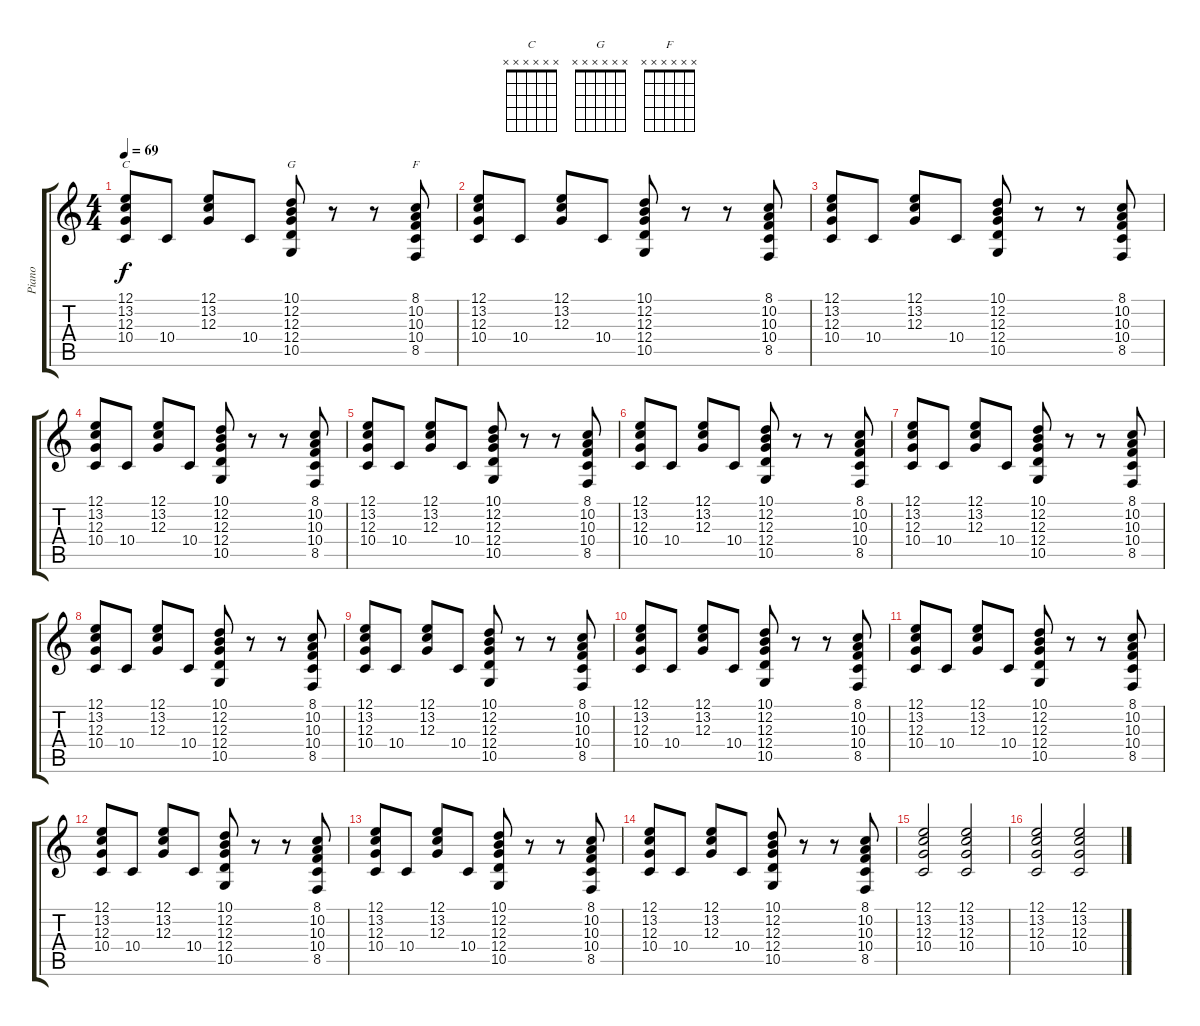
\track ("Piano" "Piano") {instrument acousticgrandpiano}
\staff {score tabs}
\tuning (E4 B3 G3 D3 A2 E2) {hide}
\chord ("C" x x x x x x)
\chord ("G" x x x x x x)
\chord ("F" x x x x x x)
\ts (4 4)
\tempo 69
\clef g2
\ks c
(12.1 13.2 12.3 10.4).8{ch "C" dy f} 10.4.8 (12.1 13.2 12.3).8 10.4.8 (10.1 12.2 12.3 12.4 10.5).8{ch "G"} r.8 r.8 (8.1 10.2 10.3 10.4 8.5).8{ch "F"} |
(12.1 13.2 12.3 10.4).8 10.4.8 (12.1 13.2 12.3).8 10.4.8 (10.1 12.2 12.3 12.4 10.5).8 r.8 r.8 (8.1 10.2 10.3 10.4 8.5).8 |
(12.1 13.2 12.3 10.4).8 10.4.8 (12.1 13.2 12.3).8 10.4.8 (10.1 12.2 12.3 12.4 10.5).8 r.8 r.8 (8.1 10.2 10.3 10.4 8.5).8 |
(12.1 13.2 12.3 10.4).8 10.4.8 (12.1 13.2 12.3).8 10.4.8 (10.1 12.2 12.3 12.4 10.5).8 r.8 r.8 (8.1 10.2 10.3 10.4 8.5).8 |
(12.1 13.2 12.3 10.4).8 10.4.8 (12.1 13.2 12.3).8 10.4.8 (10.1 12.2 12.3 12.4 10.5).8 r.8 r.8 (8.1 10.2 10.3 10.4 8.5).8 |
(12.1 13.2 12.3 10.4).8 10.4.8 (12.1 13.2 12.3).8 10.4.8 (10.1 12.2 12.3 12.4 10.5).8 r.8 r.8 (8.1 10.2 10.3 10.4 8.5).8 |
(12.1 13.2 12.3 10.4).8 10.4.8 (12.1 13.2 12.3).8 10.4.8 (10.1 12.2 12.3 12.4 10.5).8 r.8 r.8 (8.1 10.2 10.3 10.4 8.5).8 |
(12.1 13.2 12.3 10.4).8 10.4.8 (12.1 13.2 12.3).8 10.4.8 (10.1 12.2 12.3 12.4 10.5).8 r.8 r.8 (8.1 10.2 10.3 10.4 8.5).8 |
(12.1 13.2 12.3 10.4).8 10.4.8 (12.1 13.2 12.3).8 10.4.8 (10.1 12.2 12.3 12.4 10.5).8 r.8 r.8 (8.1 10.2 10.3 10.4 8.5).8 |
(12.1 13.2 12.3 10.4).8 10.4.8 (12.1 13.2 12.3).8 10.4.8 (10.1 12.2 12.3 12.4 10.5).8 r.8 r.8 (8.1 10.2 10.3 10.4 8.5).8 |
(12.1 13.2 12.3 10.4).8 10.4.8 (12.1 13.2 12.3).8 10.4.8 (10.1 12.2 12.3 12.4 10.5).8 r.8 r.8 (8.1 10.2 10.3 10.4 8.5).8 |
(12.1 13.2 12.3 10.4).8 10.4.8 (12.1 13.2 12.3).8 10.4.8 (10.1 12.2 12.3 12.4 10.5).8 r.8 r.8 (8.1 10.2 10.3 10.4 8.5).8 |
(12.1 13.2 12.3 10.4).8 10.4.8 (12.1 13.2 12.3).8 10.4.8 (10.1 12.2 12.3 12.4 10.5).8 r.8 r.8 (8.1 10.2 10.3 10.4 8.5).8 |
(12.1 13.2 12.3 10.4).8 10.4.8 (12.1 13.2 12.3).8 10.4.8 (10.1 12.2 12.3 12.4 10.5).8 r.8 r.8 (8.1 10.2 10.3 10.4 8.5).8 |
(12.1 13.2 12.3 10.4).2 (12.1 13.2 12.3 10.4).2 |
(12.1 13.2 12.3 10.4).2 (12.1 13.2 12.3 10.4).2
